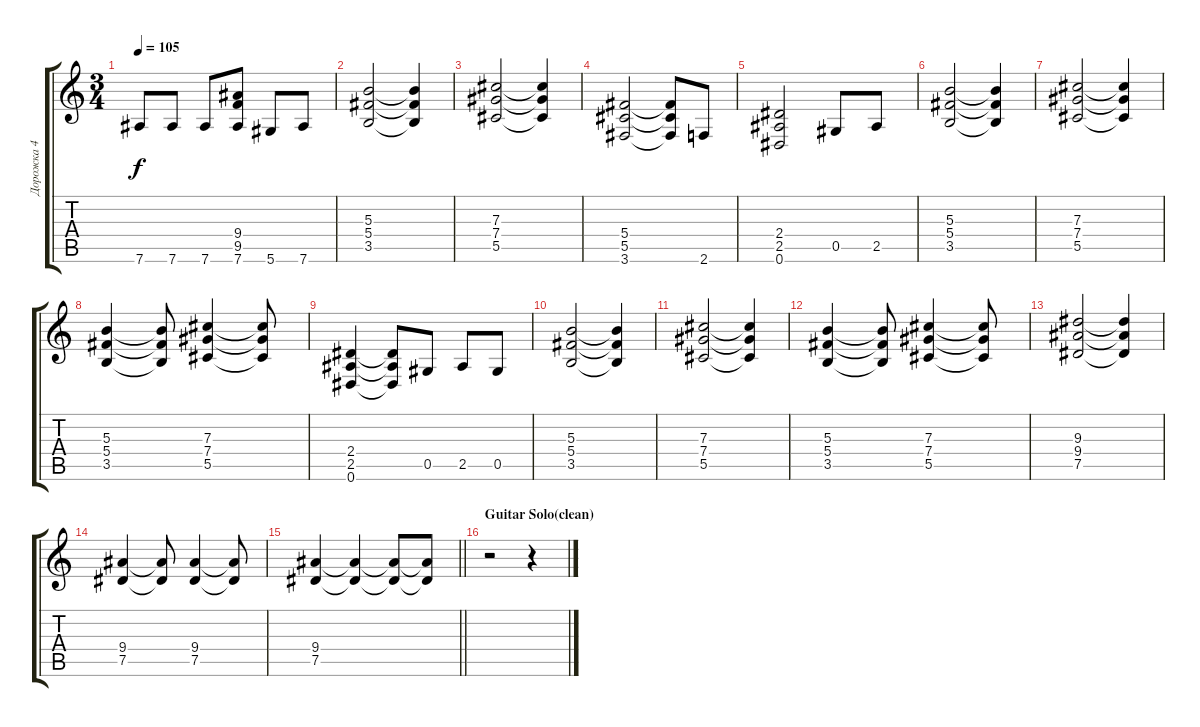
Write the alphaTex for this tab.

\track ("Дорожка 4" "Дорожка 4") {instrument distortionguitar}
\staff {score tabs}
\tuning (Eb4 Bb3 Gb3 Db3 Ab2 Eb2) {hide}
\ts (3 4)
\tempo 105
\clef g2
\ks c
7.6.8{dy f} 7.6.8 7.6.8 (9.4 9.5 7.6).8 5.6.8 7.6.8 |
(5.3 5.4 3.5).2 (5.3{t} 5.4{t} 3.5{t}).4 |
(7.3 7.4 5.5).2 (7.3{t} 7.4{t} 5.5{t}).4 |
(5.4 5.5 3.6).2 (5.4{t} 5.5{t} 3.6{t}).8 2.6.8 |
(2.4 2.5 0.6).2 0.5.8 2.5.8 |
(5.3 5.4 3.5).2 (5.3{t} 5.4{t} 3.5{t}).4 |
(7.3 7.4 5.5).2 (7.3{t} 7.4{t} 5.5{t}).4 |
(5.3 5.4 3.5).4 (5.3{t} 5.4{t} 3.5{t}).8 (7.3 7.4 5.5).4 (7.3{t} 7.4{t} 5.5{t}).8 |
(2.4 2.5 0.6).4 (2.4{t} 2.5{t} 0.6{t}).8 0.5.8 2.5.8 0.5.8 |
(5.3 5.4 3.5).2 (5.3{t} 5.4{t} 3.5{t}).4 |
(7.3 7.4 5.5).2 (7.3{t} 7.4{t} 5.5{t}).4 |
(5.3 5.4 3.5).4 (5.3{t} 5.4{t} 3.5{t}).8 (7.3 7.4 5.5).4 (7.3{t} 7.4{t} 5.5{t}).8 |
(9.3 9.4 7.5).2 (9.3{t} 9.4{t} 7.5{t}).4 |
(9.4 7.5).4 (9.4{t} 7.5{t}).8 (9.4 7.5).4 (9.4{t} 7.5{t}).8 |
\barLineRight lightlight
(9.4 7.5).4 (9.4{t} 7.5{t}).4 (9.4{t} 7.5{t}).8 (9.4{t} 7.5{t}).8 |
\section ("" "Guitar Solo(clean)")
r.2 r.4
